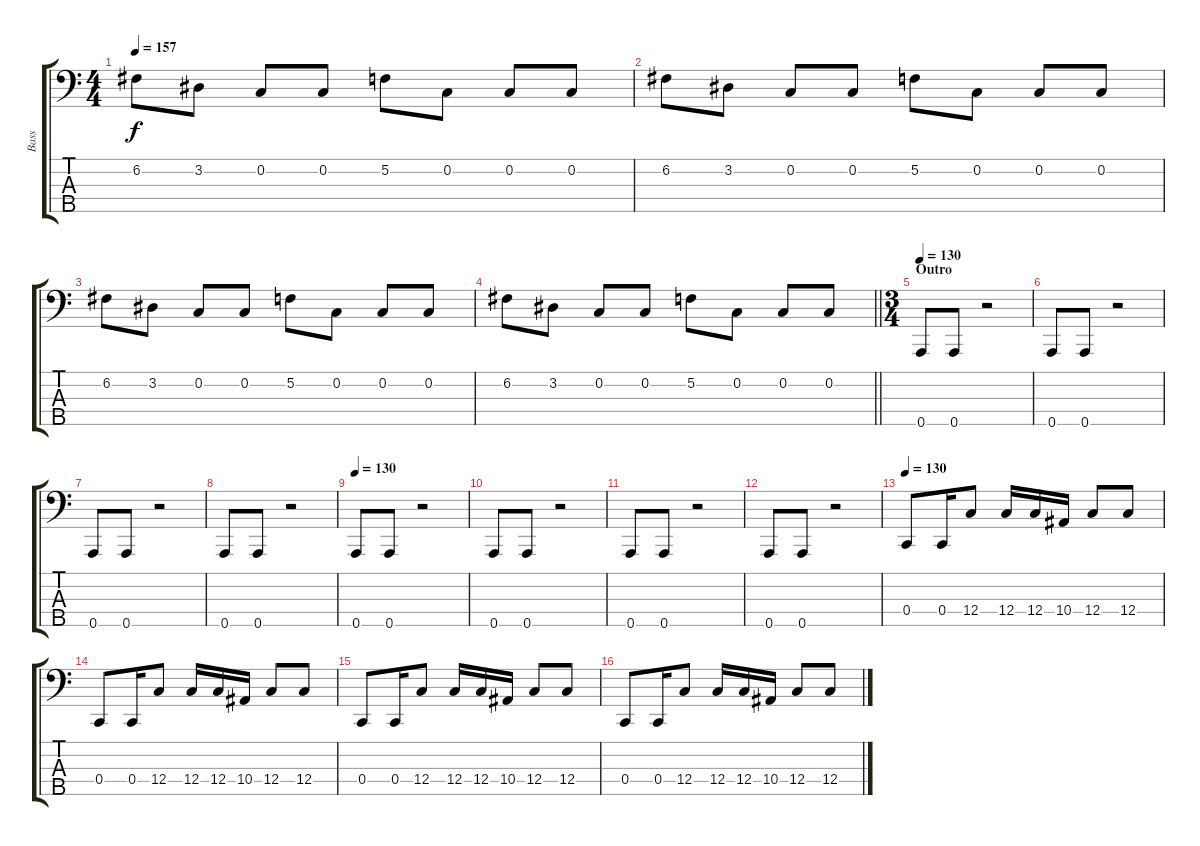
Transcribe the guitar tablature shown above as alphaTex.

\track ("Bass" "Bass") {instrument electricbasspick}
\staff {score tabs}
\tuning (F2 C2 G1 C1 A0) {hide}
\ts (4 4)
\tempo 157
\clef f4
\ks c
6.2.8{dy f} 3.2.8 0.2.8 0.2.8 5.2.8 0.2.8 0.2.8 0.2.8 |
6.2.8 3.2.8 0.2.8 0.2.8 5.2.8 0.2.8 0.2.8 0.2.8 |
6.2.8 3.2.8 0.2.8 0.2.8 5.2.8 0.2.8 0.2.8 0.2.8 |
\barLineRight lightlight
6.2.8 3.2.8 0.2.8 0.2.8 5.2.8 0.2.8 0.2.8 0.2.8 |
\ts (3 4)
\section ("" "Outro")
\tempo 130
0.5.8 0.5.8 r.2 |
0.5.8 0.5.8 r.2 |
0.5.8 0.5.8 r.2 |
0.5.8 0.5.8 r.2 |
\tempo 130
0.5.8 0.5.8 r.2 |
0.5.8 0.5.8 r.2 |
0.5.8 0.5.8 r.2 |
0.5.8 0.5.8 r.2 |
\tempo 130
0.4.8 0.4.16 12.4.8 12.4.16 12.4.16 10.4.16 12.4.8 12.4.8 |
0.4.8 0.4.16 12.4.8 12.4.16 12.4.16 10.4.16 12.4.8 12.4.8 |
0.4.8 0.4.16 12.4.8 12.4.16 12.4.16 10.4.16 12.4.8 12.4.8 |
0.4.8 0.4.16 12.4.8 12.4.16 12.4.16 10.4.16 12.4.8 12.4.8
